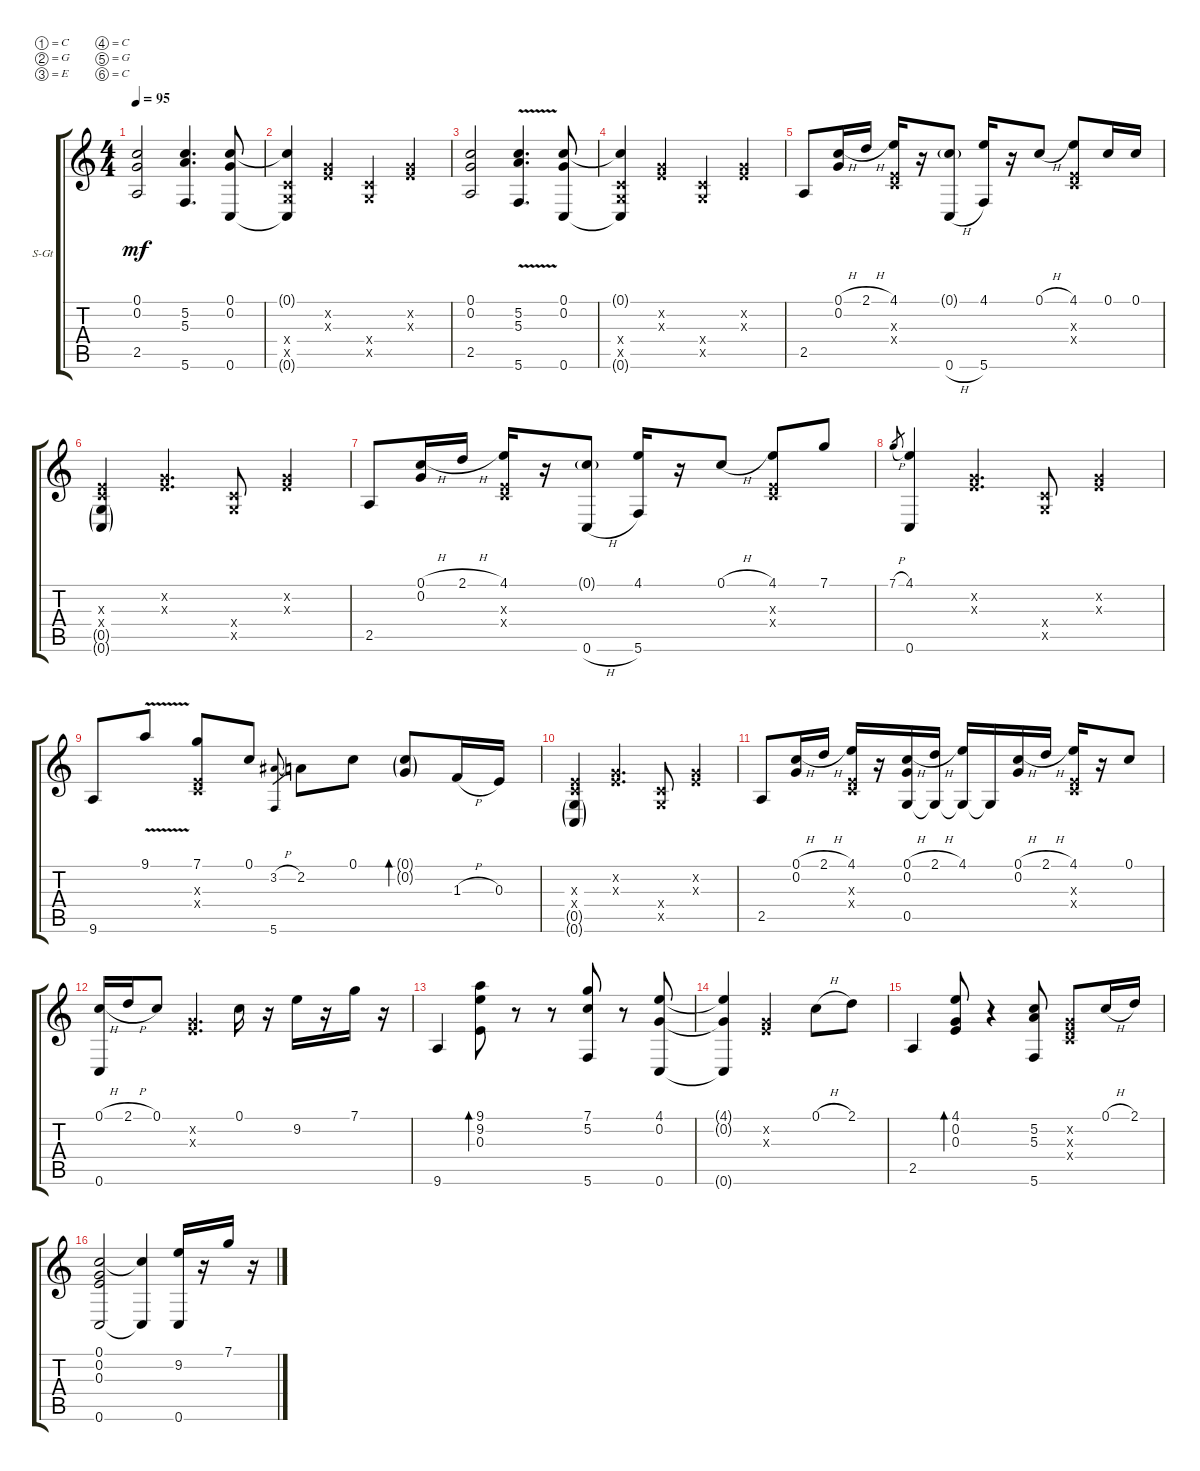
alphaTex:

\defaultSystemsLayout 4
\bracketExtendMode groupsimilarinstruments
\firstSystemTrackNameOrientation horizontal
\otherSystemsTrackNameOrientation horizontal
\track ("Steel Guitar" "S-Gt") {instrument acousticguitarsteel}
\staff {score tabs}
\tuning (C4 G3 E3 C3 G2 C2)
\ts (4 4)
\tempo 95
\clef g2
\ks c
(0.2 0.1 2.5).2{dy mf instrument acousticguitarsteel} (5.6 5.2 5.3).4{d} (0.1 0.6 0.2).8 |
(0.6{t} 0.5{x} 0.1{t} 0.4{x}).4 (0.2{x} 0.3{x}).4 (0.5{x} 0.4{x}).4 (0.2{x} 0.3{x}).4 |
(0.2 0.1 2.5).2 (5.6 5.2{v} 5.3{v}).4{d} (0.1 0.6 0.2).8 |
(0.6{t} 0.5{x} 0.1{t} 0.4{x}).4 (0.2{x} 0.3{x}).4 (0.5{x} 0.4{x}).4 (0.2{x} 0.3{x}).4 |
2.5.8 (0.1{h} 0.2).16 2.1{h}.16 (4.1 0.3{x} 0.4{x}).16 r.16 (0.6{h} 0.1{g}).8 (5.6 4.1).16 r.16 0.1{h}.8 (4.1 0.3{x} 0.4{x}).8 0.1.16 0.1.16 |
(0.6{g} 0.5{g} 0.3{x} 0.4{x}).4 (0.2{x} 0.3{x}).4{d} (0.4{x} 0.5{x}).8 (0.2{x} 0.3{x}).4 |
2.5.8 (0.1{h} 0.2).16 2.1{h}.16 (4.1 0.3{x} 0.4{x}).16 r.16 (0.6{h} 0.1{g}).8 (5.6 4.1).16 r.16 0.1{h}.8 (4.1 0.3{x} 0.4{x}).8 7.1.8 |
7.1{h}.8{gr} (0.6 4.1).4 (0.2{x} 0.3{x}).4{d} (0.5{x} 0.4{x}).8 (0.2{x} 0.3{x}).4 |
9.6.8 9.1{v}.8 (7.1 0.3{x} 0.4{x}).8 0.1.8 (3.2{h} 5.6).8{gr} 2.2.8 0.1.8 (0.1{g} 0.2{g}).8{bd 30} 1.3{h}.16 0.3.16 |
(0.6{g} 0.5{g} 0.3{x} 0.4{x}).4 (0.2{x} 0.3{x}).4{d} (0.4{x} 0.5{x}).8 (0.2{x} 0.3{x}).4 |
2.5.8 (0.1{h} 0.2).16 2.1{h}.16 (4.1 0.3{x} 0.4{x}).16 r.16 (0.1{h} 0.2 0.5).16 (2.1{h} 0.5{t}).16 (4.1 0.5{t}).16 0.5{t}.16 (0.1{h} 0.2).16 2.1{h}.16 (4.1 0.3{x} 0.4{x}).16 r.16 0.1.8 |
(0.1{h} 0.6).16 2.1{h}.16 0.1.8 (0.3{x} 0.2{x}).4{d} 0.1.16 r.16 9.2.16 r.16 7.1.16 r.16 |
9.6.4 (9.2 0.3 9.1).8{bd 46} r.8 r.8 (5.6 7.1 5.2).8 r.8 (0.6 4.1 0.2).8 |
(4.1{t} 0.2{t} 0.6{t}).4 (0.2{x} 0.3{x}).2 0.1{h}.8 2.1.8 |
2.5.4 (4.1 0.2 0.3).8{bd 45} r.4 (5.6 5.2 5.3).8 (0.3{x} 0.2{x} 0.4{x}).8 0.1{h}.16 2.1.16 |
(0.1 0.2 0.6 0.3).2 (0.1{t} 0.6{t}).4 (0.6 9.2).16 r.16 7.1.16 r.16
